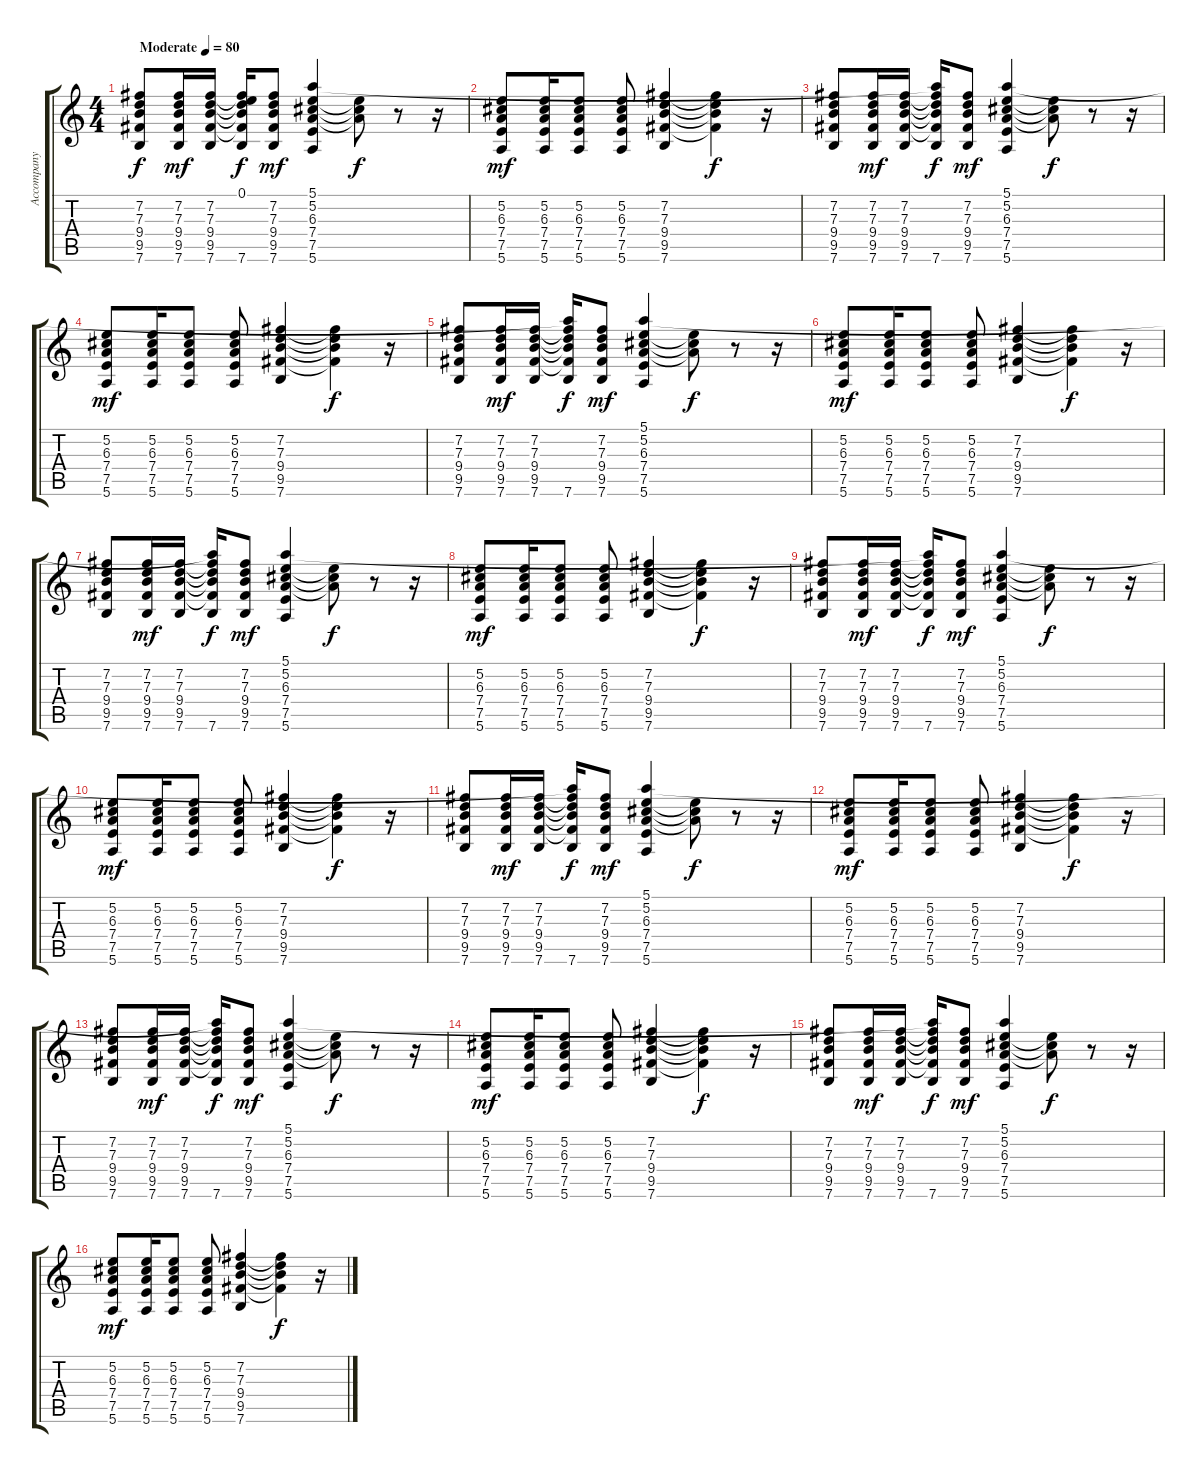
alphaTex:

\track ("Accompany" "Accompany") {instrument acousticguitarsteel}
\staff {score tabs}
\tuning (E4 B3 G3 D3 A2 E2) {hide}
\ts (4 4)
\tempo (80 "Moderate")
\clef g2
\ks c
(7.2 7.3 9.4 9.5 7.6).8{dy f instrument acousticguitarsteel} (7.2 7.3 9.4 9.5 7.6).16{dy mf} (7.2 7.3 9.4 9.5 7.6).16 (0.1 7.2{t} 7.3{t} 9.4{t} 9.5{t} 7.6).16{dy f} (7.2 7.3 9.4 9.5 7.6).8{dy mf} (5.1 5.2 6.3 7.4 7.5 5.6).4 (5.2{t} 6.3{t} 7.4{t}).8{dy f} r.8 r.16 |
(5.2 6.3 7.4 7.5 5.6).8{dy mf} (5.2 6.3 7.4 7.5 5.6).16 (5.2 6.3 7.4 7.5 5.6).8 (5.2 6.3 7.4 7.5 5.6).8 (7.2 7.3 9.4 9.5 7.6).4 (7.2{t} 7.3{t} 9.4{t} 9.5{t}).4{dy f} r.16 |
(7.2 7.3 9.4 9.5 7.6).8 (7.2 7.3 9.4 9.5 7.6).16{dy mf} (7.2 7.3 9.4 9.5 7.6).16 (5.1{t} 7.2{t} 7.3{t} 9.4{t} 9.5{t} 7.6).16{dy f} (7.2 7.3 9.4 9.5 7.6).8{dy mf} (5.1 5.2 6.3 7.4 7.5 5.6).4 (5.2{t} 6.3{t} 7.4{t}).8{dy f} r.8 r.16 |
(5.2 6.3 7.4 7.5 5.6).8{dy mf} (5.2 6.3 7.4 7.5 5.6).16 (5.2 6.3 7.4 7.5 5.6).8 (5.2 6.3 7.4 7.5 5.6).8 (7.2 7.3 9.4 9.5 7.6).4 (7.2{t} 7.3{t} 9.4{t} 9.5{t}).4{dy f} r.16 |
(7.2 7.3 9.4 9.5 7.6).8 (7.2 7.3 9.4 9.5 7.6).16{dy mf} (7.2 7.3 9.4 9.5 7.6).16 (5.1{t} 7.2{t} 7.3{t} 9.4{t} 9.5{t} 7.6).16{dy f} (7.2 7.3 9.4 9.5 7.6).8{dy mf} (5.1 5.2 6.3 7.4 7.5 5.6).4 (5.2{t} 6.3{t} 7.4{t}).8{dy f} r.8 r.16 |
(5.2 6.3 7.4 7.5 5.6).8{dy mf} (5.2 6.3 7.4 7.5 5.6).16 (5.2 6.3 7.4 7.5 5.6).8 (5.2 6.3 7.4 7.5 5.6).8 (7.2 7.3 9.4 9.5 7.6).4 (7.2{t} 7.3{t} 9.4{t} 9.5{t}).4{dy f} r.16 |
(7.2 7.3 9.4 9.5 7.6).8 (7.2 7.3 9.4 9.5 7.6).16{dy mf} (7.2 7.3 9.4 9.5 7.6).16 (5.1{t} 7.2{t} 7.3{t} 9.4{t} 9.5{t} 7.6).16{dy f} (7.2 7.3 9.4 9.5 7.6).8{dy mf} (5.1 5.2 6.3 7.4 7.5 5.6).4 (5.2{t} 6.3{t} 7.4{t}).8{dy f} r.8 r.16 |
(5.2 6.3 7.4 7.5 5.6).8{dy mf} (5.2 6.3 7.4 7.5 5.6).16 (5.2 6.3 7.4 7.5 5.6).8 (5.2 6.3 7.4 7.5 5.6).8 (7.2 7.3 9.4 9.5 7.6).4 (7.2{t} 7.3{t} 9.4{t} 9.5{t}).4{dy f} r.16 |
(7.2 7.3 9.4 9.5 7.6).8 (7.2 7.3 9.4 9.5 7.6).16{dy mf} (7.2 7.3 9.4 9.5 7.6).16 (5.1{t} 7.2{t} 7.3{t} 9.4{t} 9.5{t} 7.6).16{dy f} (7.2 7.3 9.4 9.5 7.6).8{dy mf} (5.1 5.2 6.3 7.4 7.5 5.6).4 (5.2{t} 6.3{t} 7.4{t}).8{dy f} r.8 r.16 |
(5.2 6.3 7.4 7.5 5.6).8{dy mf} (5.2 6.3 7.4 7.5 5.6).16 (5.2 6.3 7.4 7.5 5.6).8 (5.2 6.3 7.4 7.5 5.6).8 (7.2 7.3 9.4 9.5 7.6).4 (7.2{t} 7.3{t} 9.4{t} 9.5{t}).4{dy f} r.16 |
(7.2 7.3 9.4 9.5 7.6).8 (7.2 7.3 9.4 9.5 7.6).16{dy mf} (7.2 7.3 9.4 9.5 7.6).16 (5.1{t} 7.2{t} 7.3{t} 9.4{t} 9.5{t} 7.6).16{dy f} (7.2 7.3 9.4 9.5 7.6).8{dy mf} (5.1 5.2 6.3 7.4 7.5 5.6).4 (5.2{t} 6.3{t} 7.4{t}).8{dy f} r.8 r.16 |
(5.2 6.3 7.4 7.5 5.6).8{dy mf} (5.2 6.3 7.4 7.5 5.6).16 (5.2 6.3 7.4 7.5 5.6).8 (5.2 6.3 7.4 7.5 5.6).8 (7.2 7.3 9.4 9.5 7.6).4 (7.2{t} 7.3{t} 9.4{t} 9.5{t}).4{dy f} r.16 |
(7.2 7.3 9.4 9.5 7.6).8 (7.2 7.3 9.4 9.5 7.6).16{dy mf} (7.2 7.3 9.4 9.5 7.6).16 (5.1{t} 7.2{t} 7.3{t} 9.4{t} 9.5{t} 7.6).16{dy f} (7.2 7.3 9.4 9.5 7.6).8{dy mf} (5.1 5.2 6.3 7.4 7.5 5.6).4 (5.2{t} 6.3{t} 7.4{t}).8{dy f} r.8 r.16 |
(5.2 6.3 7.4 7.5 5.6).8{dy mf} (5.2 6.3 7.4 7.5 5.6).16 (5.2 6.3 7.4 7.5 5.6).8 (5.2 6.3 7.4 7.5 5.6).8 (7.2 7.3 9.4 9.5 7.6).4 (7.2{t} 7.3{t} 9.4{t} 9.5{t}).4{dy f} r.16 |
(7.2 7.3 9.4 9.5 7.6).8 (7.2 7.3 9.4 9.5 7.6).16{dy mf} (7.2 7.3 9.4 9.5 7.6).16 (5.1{t} 7.2{t} 7.3{t} 9.4{t} 9.5{t} 7.6).16{dy f} (7.2 7.3 9.4 9.5 7.6).8{dy mf} (5.1 5.2 6.3 7.4 7.5 5.6).4 (5.2{t} 6.3{t} 7.4{t}).8{dy f} r.8 r.16 |
(5.2 6.3 7.4 7.5 5.6).8{dy mf} (5.2 6.3 7.4 7.5 5.6).16 (5.2 6.3 7.4 7.5 5.6).8 (5.2 6.3 7.4 7.5 5.6).8 (7.2 7.3 9.4 9.5 7.6).4 (7.2{t} 7.3{t} 9.4{t} 9.5{t}).4{dy f} r.16
